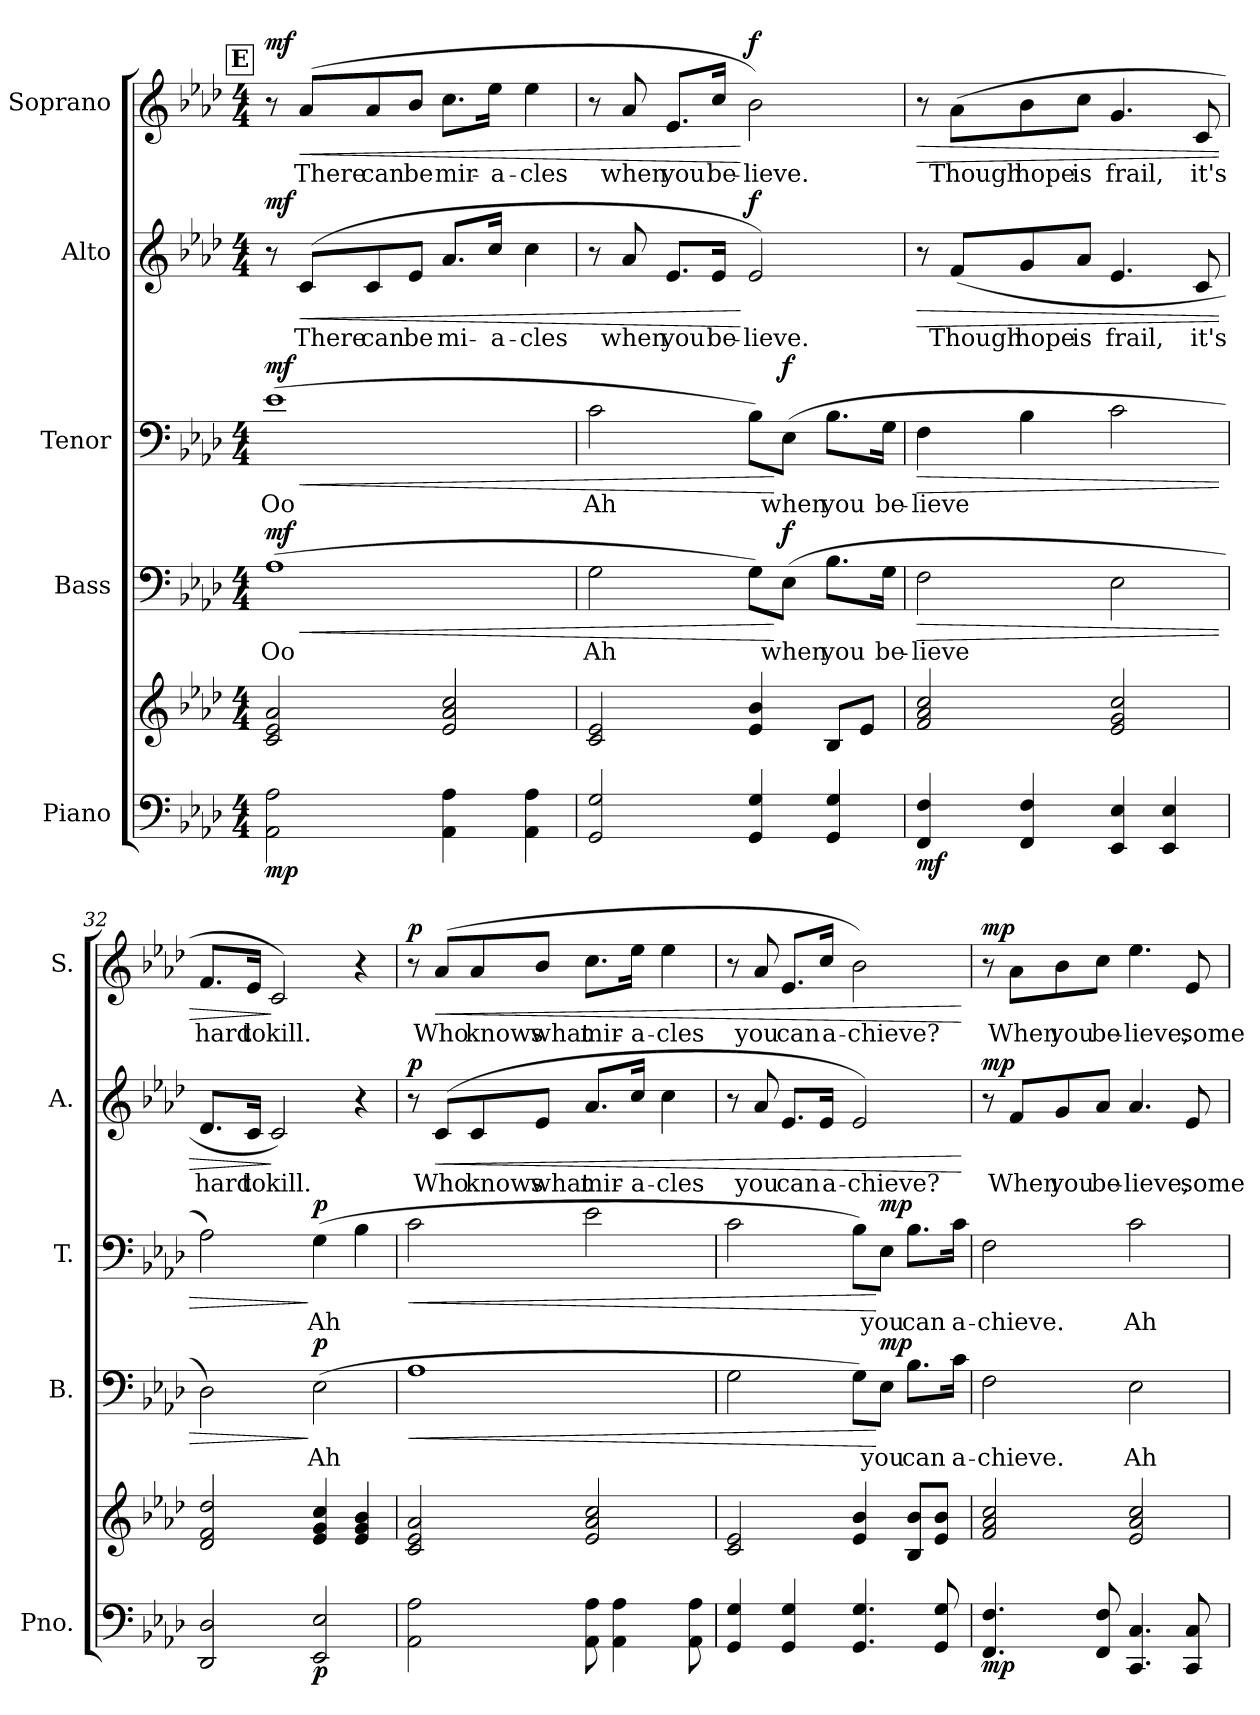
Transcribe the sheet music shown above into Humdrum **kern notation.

**kern	**kern	**dynam	**kern	**text	**dynam	**kern	**text	**dynam	**kern	**text	**dynam	**kern	**text	**dynam
*part5	*part5	*part5	*part4	*part4	*part4	*part3	*part3	*part3	*part2	*part2	*part2	*part1	*part1	*part1
*staff6	*staff5	*staff5/6	*staff4	*staff4	*staff4	*staff3	*staff3	*staff3	*staff2	*staff2	*staff2	*staff1	*staff1	*staff1
*I"Piano	*	*	*I"Bass	*	*	*I"Tenor	*	*	*I"Alto	*	*	*I"Soprano	*	*
*I'Pno.	*	*	*I'B.	*	*	*I'T.	*	*	*I'A.	*	*	*I'S.	*	*
!!LO:PB:g=z
*clefF4	*clefG2	*	*clefF4	*	*	*clefF4	*	*	*clefG2	*	*	*clefG2	*	*
*k[b-e-a-d-]	*k[b-e-a-d-]	*	*k[b-e-a-d-]	*	*	*k[b-e-a-d-]	*	*	*k[b-e-a-d-]	*	*	*k[b-e-a-d-]	*	*
*M4/4	*M4/4	*	*M4/4	*	*	*M4/4	*	*	*M4/4	*	*	*M4/4	*	*
!!LO:REH:place=s1:a:B:fs=14:t=E
=29	=29	=29	=29	=29	=29	=29	=29	=29	=29	=29	=29	=29	=29	=29
!	!	!LO:DY:b=2	!	!LO:LY:b	!LO:HP:b	!	!LO:LY:b	!LO:HP:b	!	!	!	!	!	!
!	!	!	!	!	!LO:DY:n=1:b	!	!	!LO:DY:n=1:b	!	!	!LO:DY:b	!	!	!LO:DY:b
2AA-\ 2A-\	2c/ 2e-/ 2a-/	mp	(1A-	Oo	< mf	(1e-	Oo	< mf	8r	.	mf	8r	.	mf
!	!	!	!	!	!	!	!	!	!	!LO:LY:b	!LO:HP:b	!	!LO:LY:b	!LO:HP:b
.	.	.	.	.	.	.	.	.	(8c/L	There	<	(8a-/L	There	<
!	!	!	!	!	!	!	!	!	!	!LO:LY:b	!	!	!LO:LY:b	!
.	.	.	.	.	.	.	.	.	8c/	can	.	8a-/	can	.
!	!	!	!	!	!	!	!	!	!	!LO:LY:b	!	!	!LO:LY:b	!
.	.	.	.	.	.	.	.	.	8e-/J	be	.	8b-/J	be	.
!	!	!	!	!	!	!	!	!	!	!LO:LY:b	!	!	!LO:LY:b	!
4AA-\ 4A-\	2e-/ 2a-/ 2cc/	.	.	.	.	.	.	.	8.a-/L	mi-	.	8.cc\L	mir-	.
!	!	!	!	!	!	!	!	!	!	!LO:LY:b	!	!	!LO:LY:b	!
.	.	.	.	.	.	.	.	.	16cc/Jk	-a-	.	16ee-\Jk	-a-	.
!	!	!	!	!	!	!	!	!	!	!LO:LY:b	!	!	!LO:LY:b	!
4AA-\ 4A-\	.	.	.	.	.	.	.	.	4cc\	-cles	.	4ee-\	-cles	.
=30	=30	=30	=30	=30	=30	=30	=30	=30	=30	=30	=30	=30	=30	=30
!	!	!	!	!LO:LY:b	!	!	!LO:LY:b	!	!	!	!	!	!	!
2GG/ 2G/	2c/ 2e-/	.	2G\	Ah	.	2c\	Ah	.	8r	.	.	8r	.	.
!	!	!	!	!	!	!	!	!	!	!LO:LY:b	!	!	!LO:LY:b	!
.	.	.	.	.	.	.	.	.	8a-/	when	.	8a-/	when	.
!	!	!	!	!	!	!	!	!	!	!LO:LY:b	!	!	!LO:LY:b	!
.	.	.	.	.	.	.	.	.	8.e-/L	you	.	8.e-/L	you	.
!	!	!	!	!	!	!	!	!	!	!LO:LY:b	!	!	!LO:LY:b	!
.	.	.	.	.	.	.	.	.	16e-/Jk	be-	.	16cc/Jk	be-	.
!	!	!	!	!	!	!	!	!	!	!LO:LY:b	!LO:DY:n=1:b	!	!LO:LY:b	!LO:DY:n=1:b
4GG/ 4G/	4e-/ 4b-/	.	8G\L)	.	.	8B-\L)	.	.	2e-/)	-lieve.	[ f	2b-\)	-lieve.	[ f
!	!	!	!	!LO:LY:b	!LO:DY:n=1:b	!	!LO:LY:b	!LO:DY:n=1:b	!	!	!	!	!	!
.	.	.	(8E-\J	when	[ f	(8E-\J	when	[ f	.	.	.	.	.	.
!	!	!	!	!LO:LY:b	!	!	!LO:LY:b	!	!	!	!	!	!	!
4GG/ 4G/	8B-/L	.	8.B-\L	you	.	8.B-\L	you	.	.	.	.	.	.	.
.	8e-/J	.	.	.	.	.	.	.	.	.	.	.	.	.
!	!	!	!	!LO:LY:b	!	!	!LO:LY:b	!	!	!	!	!	!	!
.	.	.	16G\Jk	be-	.	16G\Jk	be-	.	.	.	.	.	.	.
=31	=31	=31	=31	=31	=31	=31	=31	=31	=31	=31	=31	=31	=31	=31
!	!	!LO:DY:b=2	!	!LO:LY:b	!LO:HP:b	!	!LO:LY:b	!LO:HP:b	!	!	!LO:HP:b	!	!	!LO:HP:b
4FF/ 4F/	2f/ 2a-/ 2cc/	mf	2F\	-lieve	>	4F\	-lieve	>	8r	.	>	8r	.	>
!	!	!	!	!	!	!	!	!	!	!LO:LY:b	!	!	!LO:LY:b	!
.	.	.	.	.	.	.	.	.	(8f/L	Though	.	(8a-\L	Though	.
!	!	!	!	!	!	!	!	!	!	!LO:LY:b	!	!	!LO:LY:b	!
4FF/ 4F/	.	.	.	.	.	4B-\	.	.	8g/	hope	.	8b-\	hope	.
!	!	!	!	!	!	!	!	!	!	!LO:LY:b	!	!	!LO:LY:b	!
.	.	.	.	.	.	.	.	.	8a-/J	is	.	8cc\J	is	.
!	!	!	!	!	!	!	!	!	!	!LO:LY:b	!	!	!LO:LY:b	!
4EE-/ 4E-/	2e-/ 2g/ 2cc/	.	2E-\	.	.	2c\	.	.	4.e-/	frail,	.	4.g/	frail,	.
4EE-/ 4E-/	.	.	.	.	.	.	.	.	.	.	.	.	.	.
!	!	!	!	!	!	!	!	!	!	!LO:LY:b	!	!	!LO:LY:b	!
.	.	.	.	.	.	.	.	.	8c/	it's	.	8c/	it's	.
!!LO:LB:g=z
=32	=32	=32	=32	=32	=32	=32	=32	=32	=32	=32	=32	=32	=32	=32
!	!	!	!	!	!	!	!	!	!	!LO:LY:b	!	!	!LO:LY:b	!
2DD-/ 2D-/	2d-/ 2f/ 2dd-/	.	2D-\)	.	.	2A-\)	.	.	8.d-/L	hard	.	8.f/L	hard	.
!	!	!	!	!	!	!	!	!	!	!LO:LY:b	!	!	!LO:LY:b	!
.	.	.	.	.	.	.	.	.	16c/Jk	to	.	16e-/Jk	to	.
!	!	!	!	!	!	!	!	!	!	!LO:LY:b	!	!	!LO:LY:b	!
.	.	.	.	.	.	.	.	.	2c/)	kill.	]	2c/)	kill.	]
!	!	!LO:DY:b=2	!	!LO:LY:b	!LO:DY:n=1:b	!	!LO:LY:b	!LO:DY:n=1:b	!	!	!	!	!	!
2EE-/ 2E-/	4e-/ 4g/ 4cc/	p	(2E-\	Ah	] p	(4G\	Ah	] p	.	.	.	.	.	.
.	4e-/ 4g/ 4b-/	.	.	.	.	4B-\	.	.	4r	.	.	4r	.	.
=33	=33	=33	=33	=33	=33	=33	=33	=33	=33	=33	=33	=33	=33	=33
!	!	!	!	!	!LO:HP:b	!	!	!LO:HP:b	!	!	!LO:DY:b	!	!	!LO:DY:b
2AA-\ 2A-\	2c/ 2e-/ 2a-/	.	1A-	.	<	2c\	.	<	8r	.	p	8r	.	p
!	!	!	!	!	!	!	!	!	!	!LO:LY:b	!LO:HP:b	!	!LO:LY:b	!LO:HP:b
.	.	.	.	.	.	.	.	.	(8c/L	Who	<	(8a-/L	Who	<
!	!	!	!	!	!	!	!	!	!	!LO:LY:b	!	!	!LO:LY:b	!
.	.	.	.	.	.	.	.	.	8c/	knows	.	8a-/	knows	.
!	!	!	!	!	!	!	!	!	!	!LO:LY:b	!	!	!LO:LY:b	!
.	.	.	.	.	.	.	.	.	8e-/J	what	.	8b-/J	what	.
!	!	!	!	!	!	!	!	!	!	!LO:LY:b	!	!	!LO:LY:b	!
8AA-\ 8A-\	2e-/ 2a-/ 2cc/	.	.	.	.	2e-\	.	.	8.a-/L	mir-	.	8.cc\L	mir-	.
4AA-\ 4A-\	.	.	.	.	.	.	.	.	.	.	.	.	.	.
!	!	!	!	!	!	!	!	!	!	!LO:LY:b	!	!	!LO:LY:b	!
.	.	.	.	.	.	.	.	.	16cc/Jk	-a-	.	16ee-\Jk	-a-	.
!	!	!	!	!	!	!	!	!	!	!LO:LY:b	!	!	!LO:LY:b	!
.	.	.	.	.	.	.	.	.	4cc\	-cles	.	4ee-\	-cles	.
8AA-\ 8A-\	.	.	.	.	.	.	.	.	.	.	.	.	.	.
=34	=34	=34	=34	=34	=34	=34	=34	=34	=34	=34	=34	=34	=34	=34
4GG/ 4G/	2c/ 2e-/	.	2G\	.	.	2c\	.	.	8r	.	.	8r	.	.
!	!	!	!	!	!	!	!	!	!	!LO:LY:b	!	!	!LO:LY:b	!
.	.	.	.	.	.	.	.	.	8a-/	you	.	8a-/	you	.
!	!	!	!	!	!	!	!	!	!	!LO:LY:b	!	!	!LO:LY:b	!
4GG/ 4G/	.	.	.	.	.	.	.	.	8.e-/L	can	.	8.e-/L	can	.
!	!	!	!	!	!	!	!	!	!	!LO:LY:b	!	!	!LO:LY:b	!
.	.	.	.	.	.	.	.	.	16e-/Jk	a-	.	16cc/Jk	a-	.
!	!	!	!	!	!	!	!	!	!	!LO:LY:b	!	!	!LO:LY:b	!
4.GG/ 4.G/	4e-/ 4b-/	.	8G\L)	.	.	8B-\L)	.	.	2e-/)	-chieve?	.	2b-\)	-chieve?	.
!	!	!	!	!LO:LY:b	!LO:DY:n=1:b	!	!LO:LY:b	!LO:DY:n=1:b	!	!	!	!	!	!
.	.	.	8E-\J	you	[ mp	8E-\J	you	[ mp	.	.	.	.	.	.
!	!	!	!	!LO:LY:b	!	!	!LO:LY:b	!	!	!	!	!	!	!
.	8B-/ 8b-/L	.	8.B-\L	can	.	8.B-\L	can	.	.	.	.	.	.	.
8GG/ 8G/	8e-/ 8b-/J	.	.	.	.	.	.	.	.	.	.	.	.	.
!	!	!	!	!LO:LY:b	!	!	!LO:LY:b	!	!	!	!	!	!	!
.	.	.	16c\Jk	a-	.	16c\Jk	a-	.	.	.	.	.	.	.
.	.	.	.	.	.	.	.	.	.	.	[	.	.	[
!!LO:PB:g=z
=35	=35	=35	=35	=35	=35	=35	=35	=35	=35	=35	=35	=35	=35	=35
!	!	!LO:DY:b=2	!	!LO:LY:b	!	!	!LO:LY:b	!	!	!	!LO:DY:b	!	!	!LO:DY:b
4.FF/ 4.F/	2f/ 2a-/ 2cc/	mp	2F\	-chieve.	.	2F\	-chieve.	.	8r	.	mp	8r	.	mp
!	!	!	!	!	!	!	!	!	!	!LO:LY:b	!	!	!LO:LY:b	!
.	.	.	.	.	.	.	.	.	8f/L	When	.	8a-\L	When	.
!	!	!	!	!	!	!	!	!	!	!LO:LY:b	!	!	!LO:LY:b	!
.	.	.	.	.	.	.	.	.	8g/	you	.	8b-\	you	.
!	!	!	!	!	!	!	!	!	!	!LO:LY:b	!	!	!LO:LY:b	!
8FF/ 8F/	.	.	.	.	.	.	.	.	8a-/J	be-	.	8cc\J	be-	.
!	!	!	!	!LO:LY:b	!	!	!LO:LY:b	!	!	!LO:LY:b	!	!	!LO:LY:b	!
4.CC/ 4.C/	2e-/ 2a-/ 2cc/	.	2E-\	Ah	.	2c\	Ah	.	4.a-/	-lieve,	.	4.ee-\	-lieve,	.
!	!	!	!	!	!	!	!	!	!	!LO:LY:b	!	!	!LO:LY:b	!
8CC/ 8C/	.	.	.	.	.	.	.	.	8e-/	some-	.	8e-/	some-	.
=	=	=	=	=	=	=	=	=	=	=	=	=	=	=
*-	*-	*-	*-	*-	*-	*-	*-	*-	*-	*-	*-	*-	*-	*-
